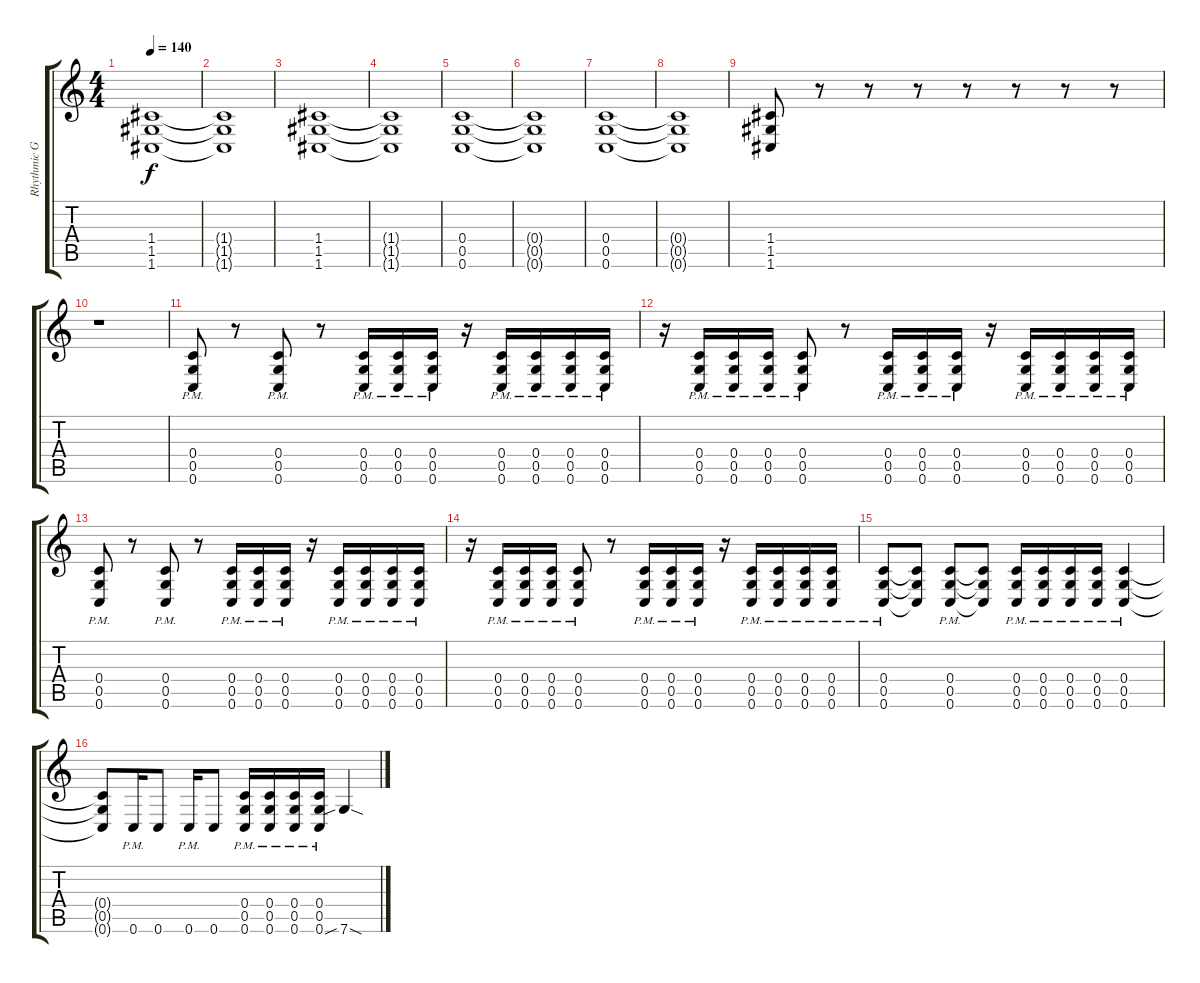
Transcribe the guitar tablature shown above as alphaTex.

\track ("Rhythmic Guitar (Drop C)" "Rhythmic G") {instrument distortionguitar}
\staff {score tabs}
\tuning (D4 A3 F3 C3 G2 C2) {hide}
\ts (4 4)
\tempo 140
\clef g2
\ks c
(1.4 1.5 1.6).1{dy f} |
(1.4{t} 1.5{t} 1.6{t}).1 |
(1.4 1.5 1.6).1 |
(1.4{t} 1.5{t} 1.6{t}).1 |
(0.4 0.5 0.6).1 |
(0.4{t} 0.5{t} 0.6{t}).1 |
(0.4 0.5 0.6).1 |
(0.4{t} 0.5{t} 0.6{t}).1 |
(1.4 1.5 1.6).8 r.8 r.8 r.8 r.8 r.8 r.8 r.8 |
r.1 |
(0.4{pm} 0.5{pm} 0.6{pm}).8 r.8 (0.4{pm} 0.5{pm} 0.6{pm}).8 r.8 (0.4{pm} 0.5{pm} 0.6{pm}).16 (0.4{pm} 0.5{pm} 0.6{pm}).16 (0.4{pm} 0.5{pm} 0.6{pm}).16 r.16 (0.4{pm} 0.5{pm} 0.6{pm}).16 (0.4{pm} 0.5{pm} 0.6{pm}).16 (0.4{pm} 0.5{pm} 0.6{pm}).16 (0.4{pm} 0.5{pm} 0.6{pm}).16 |
r.16 (0.4{pm} 0.5{pm} 0.6{pm}).16 (0.4{pm} 0.5{pm} 0.6{pm}).16 (0.4{pm} 0.5{pm} 0.6{pm}).16 (0.4{pm} 0.5{pm} 0.6{pm}).8 r.8 (0.4{pm} 0.5{pm} 0.6{pm}).16 (0.4{pm} 0.5{pm} 0.6{pm}).16 (0.4{pm} 0.5{pm} 0.6{pm}).16 r.16 (0.4{pm} 0.5{pm} 0.6{pm}).16 (0.4{pm} 0.5{pm} 0.6{pm}).16 (0.4{pm} 0.5{pm} 0.6{pm}).16 (0.4{pm} 0.5{pm} 0.6{pm}).16 |
(0.4{pm} 0.5{pm} 0.6{pm}).8 r.8 (0.4{pm} 0.5{pm} 0.6{pm}).8 r.8 (0.4{pm} 0.5{pm} 0.6{pm}).16 (0.4{pm} 0.5{pm} 0.6{pm}).16 (0.4{pm} 0.5{pm} 0.6{pm}).16 r.16 (0.4{pm} 0.5{pm} 0.6{pm}).16 (0.4{pm} 0.5{pm} 0.6{pm}).16 (0.4{pm} 0.5{pm} 0.6{pm}).16 (0.4{pm} 0.5{pm} 0.6{pm}).16 |
r.16 (0.4{pm} 0.5{pm} 0.6{pm}).16 (0.4{pm} 0.5{pm} 0.6{pm}).16 (0.4{pm} 0.5{pm} 0.6{pm}).16 (0.4{pm} 0.5{pm} 0.6{pm}).8 r.8 (0.4{pm} 0.5{pm} 0.6{pm}).16 (0.4{pm} 0.5{pm} 0.6{pm}).16 (0.4{pm} 0.5{pm} 0.6{pm}).16 r.16 (0.4{pm} 0.5{pm} 0.6{pm}).16 (0.4{pm} 0.5{pm} 0.6{pm}).16 (0.4{pm} 0.5{pm} 0.6{pm}).16 (0.4{pm} 0.5{pm} 0.6{pm}).16 |
(0.4{pm} 0.5{pm} 0.6{pm}).8 (0.4{t} 0.5{t} 0.6{t}).8 (0.4{pm} 0.5{pm} 0.6{pm}).8 (0.4{t} 0.5{t} 0.6{t}).8 (0.4{pm} 0.5{pm} 0.6{pm}).16 (0.4{pm} 0.5{pm} 0.6{pm}).16 (0.4{pm} 0.5{pm} 0.6{pm}).16 (0.4{pm} 0.5{pm} 0.6{pm}).16 (0.4{pm} 0.5{pm} 0.6{pm}).4 |
(0.4{t} 0.5{t} 0.6{t}).8 0.6{pm}.16 0.6.8 0.6{pm}.16 0.6.8 (0.4{pm} 0.5{pm} 0.6{pm}).16 (0.4{pm} 0.5{pm} 0.6{pm}).16 (0.4{pm} 0.5{pm} 0.6{pm}).16 (0.4{pm} 0.5{pm} 0.6{pm}).16 7.6{sib sod}.4
